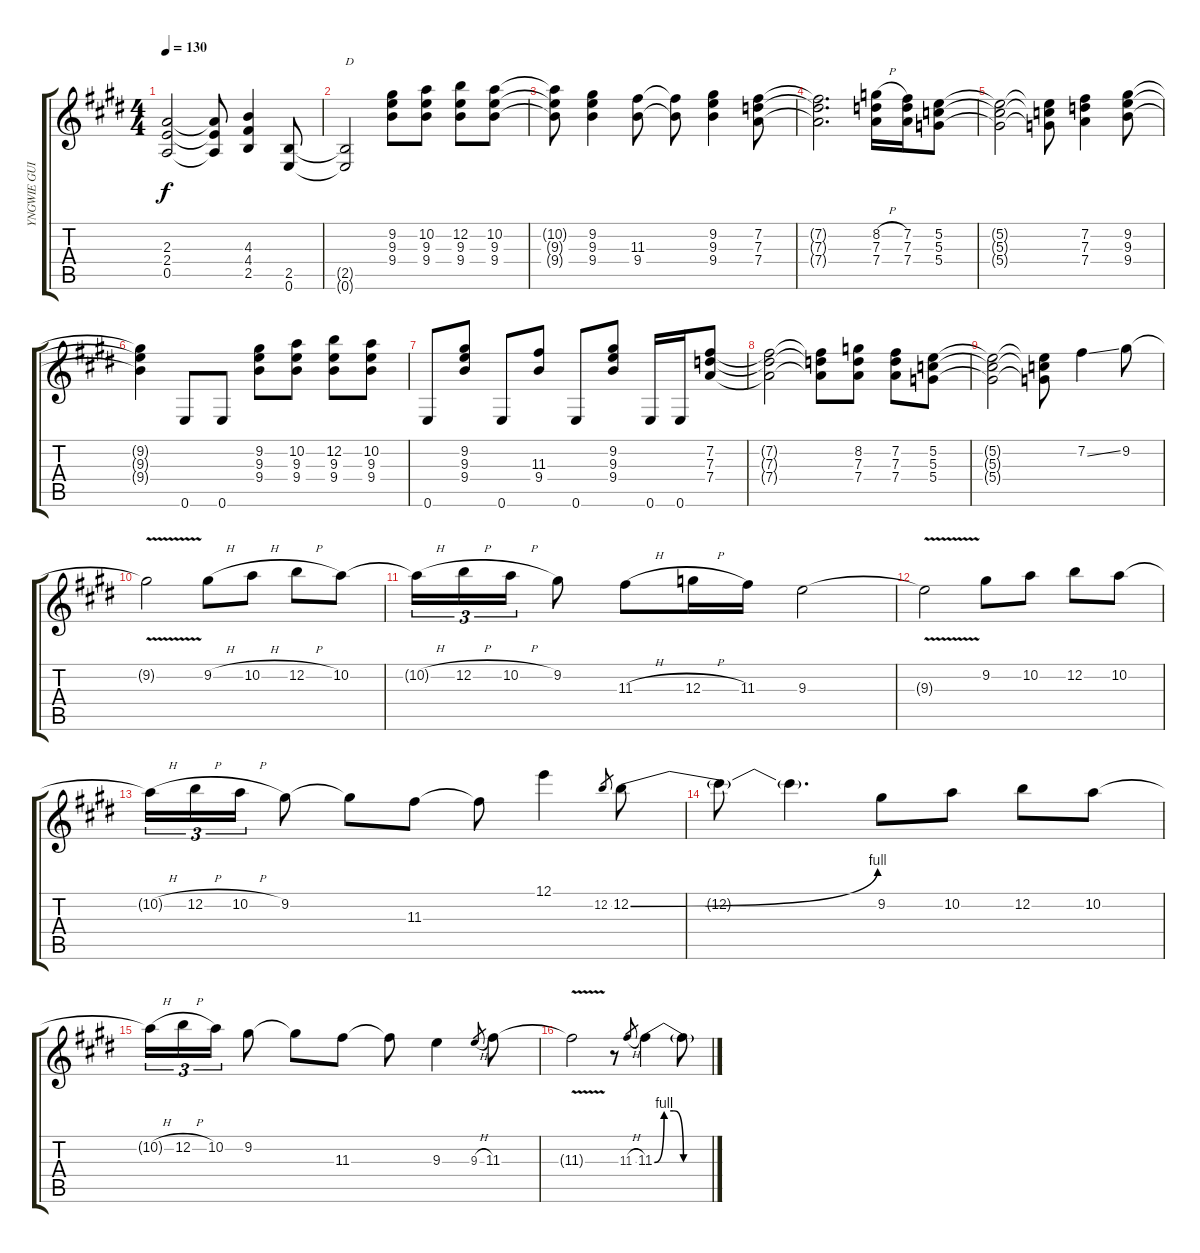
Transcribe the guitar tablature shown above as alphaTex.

\track ("YNGWIE GUITAR 2" "YNGWIE GUI") {instrument overdrivenguitar}
\staff {score tabs}
\tuning (E4 B3 G3 D3 A2 E2) {hide}
\ts (4 4)
\tempo 130
\clef g2
\ks e
(2.3{t} 2.4{t} 0.5{t}).2{dy f} (2.3{t} 2.4{t} 0.5{t}).8 (4.3 4.4 2.5).4 (2.5 0.6).8 |
(2.5{t} 0.6{t}).2{txt "D"} (9.2 9.3 9.4).8 (10.2 9.3 9.4).8 (12.2 9.3 9.4).8 (10.2 9.3 9.4).8 |
(10.2{t} 9.3{t} 9.4{t}).8 (9.2 9.3 9.4).4 (11.3 9.4).8 (11.3{t} 9.4{t}).8 (9.2 9.3 9.4).4 (7.2 7.3 7.4).8 |
(7.2{t} 7.3{t} 7.4{t}).2{d} (8.2{h} 7.3 7.4).16 (7.2 7.3 7.4).16 (5.2 5.3 5.4).8 |
(5.2{t} 5.3{t} 5.4{t}).2 (5.2{t} 5.3{t} 5.4{t}).8 (7.2 7.3 7.4).4 (9.2 9.3 9.4).8 |
(9.2{t} 9.3{t} 9.4{t}).4 0.6.8 0.6.8 (9.2 9.3 9.4).8 (10.2 9.3 9.4).8 (12.2 9.3 9.4).8 (10.2 9.3 9.4).8 |
0.6.8 (9.2 9.3 9.4).8 0.6.8 (11.3 9.4).8 0.6.8 (9.2 9.3 9.4).8 0.6.16 0.6.16 (7.2 7.3 7.4).8 |
(7.2{t} 7.3{t} 7.4{t}).2 (7.2{t} 7.3{t} 7.4{t}).8 (8.2 7.3 7.4).8 (7.2 7.3 7.4).8 (5.2 5.3 5.4).8 |
(5.2{t} 5.3{t} 5.4{t}).2 (5.2{t} 5.3{t} 5.4{t}).8 7.2{ss}.4 9.2.8 |
9.2{v t}.2 9.2{h}.8 10.2{h}.8 12.2{h}.8 10.2.8 |
10.2{h t}.16{tu (3 2)} 12.2{h}.16{tu (3 2)} 10.2{h}.16{tu (3 2)} 9.2.8 11.3{h}.8 12.3{h}.16 11.3.16 9.3.2 |
9.3{v t}.2 9.2.8 10.2.8 12.2.8 10.2.8 |
10.2{h t}.16{tu (3 2)} 12.2{h}.16{tu (3 2)} 10.2{h}.16{tu (3 2)} 9.2.8 9.2{t}.8 11.3.8 11.3{t}.8 12.1.4 12.2.8{gr} 12.2{be (bend 0 0 60 4)}.8 |
12.2{t}.8 12.2{t}.4{d} 9.2.8 10.2.8 12.2.8 10.2.8 |
10.2{h t}.16{tu (3 2)} 12.2{h}.16{tu (3 2)} 10.2.16{tu (3 2)} 9.2.8 9.2{t}.8 11.3.8 11.3{t}.8 9.3.4 9.3{h}.8{gr} 11.3.8 |
11.3{v t}.2 r.8 11.3{h}.8{gr} 11.3{be (custom 0 0 10 4 20 4 30 0 60 0)}.4 11.3{t}.8
